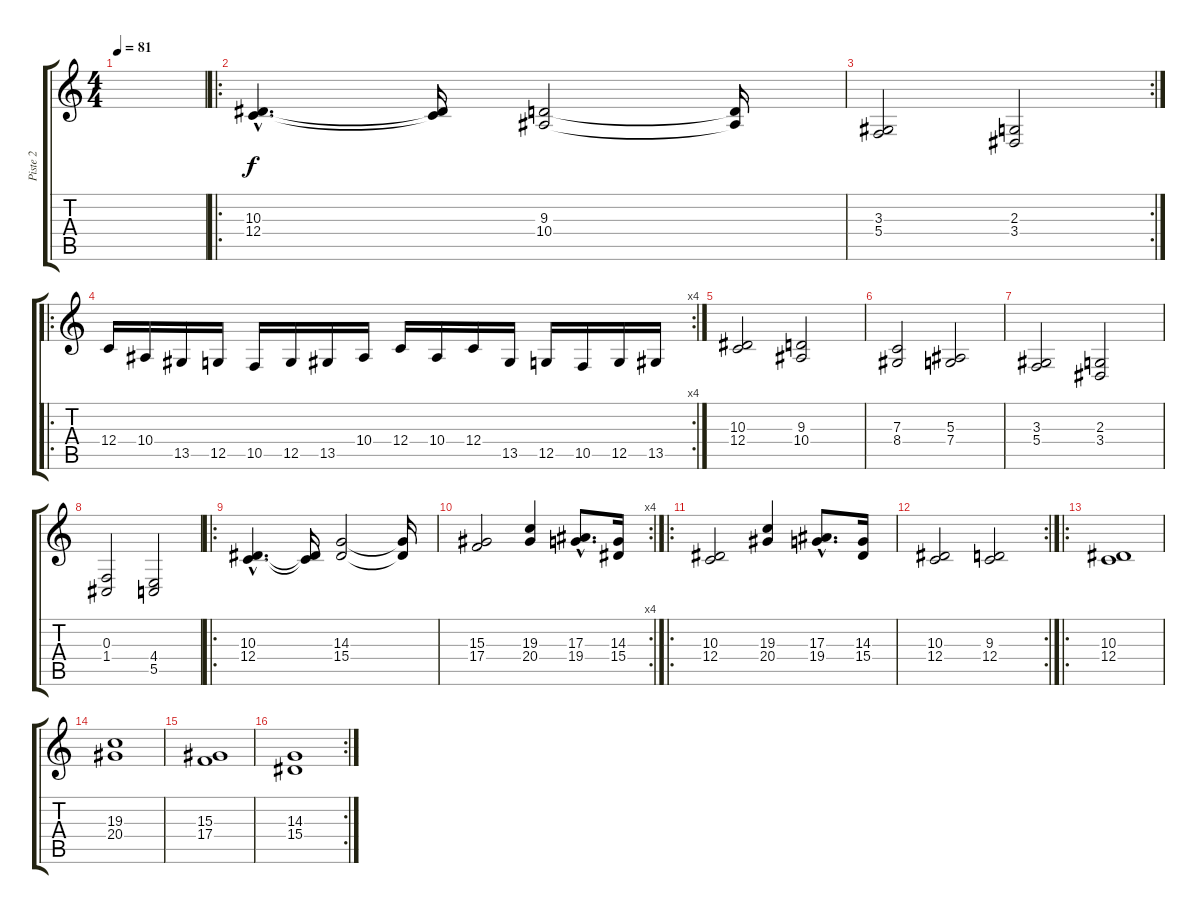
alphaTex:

\track ("Piste 2" "Piste 2") {instrument choiraahs}
\staff {score tabs}
\tuning (D4 A3 F3 C3 G2 C2) {hide}
\ts (4 4)
\tempo 81
\clef g2
\ks c
|
\ro
(10.3{hac} 12.4{hac}).4{d} (10.3{t} 12.4{t}).16 (9.3 10.4).2 (9.3{t} 10.4{t}).16 |
\rc 2
(3.3 5.4).2 (2.3 3.4).2 |
\ro
\rc 4
12.4.16 10.4.16 13.5.16 12.5.16 10.5.16 12.5.16 13.5.16 10.4.16 12.4.16 10.4.16 12.4.16 13.5.16 12.5.16 10.5.16 12.5.16 13.5.16 |
(10.3 12.4).2 (9.3 10.4).2 |
(7.3 8.4).2 (5.3 7.4).2 |
(3.3 5.4).2 (2.3 3.4).2 |
(0.3 1.4).2 (4.4 5.5).2 |
\ro
(10.3{hac} 12.4{hac}).4{d} (10.3{t} 12.4{t}).16 (14.3 15.4).2 (14.3{t} 15.4{t}).16 |
\rc 4
(15.3 17.4).2 (19.3 20.4).4 (17.3{hac} 19.4{hac}).8{d} (14.3 15.4).16 |
\ro
(10.3 12.4).2 (19.3 20.4).4 (17.3{hac} 19.4{hac}).8{d} (14.3 15.4).16 |
\rc 2
(10.3 12.4).2 (9.3 12.4).2 |
\ro
(10.3 12.4).1 |
(19.3 20.4).1 |
(15.3 17.4).1 |
\rc 2
(14.3 15.4).1
